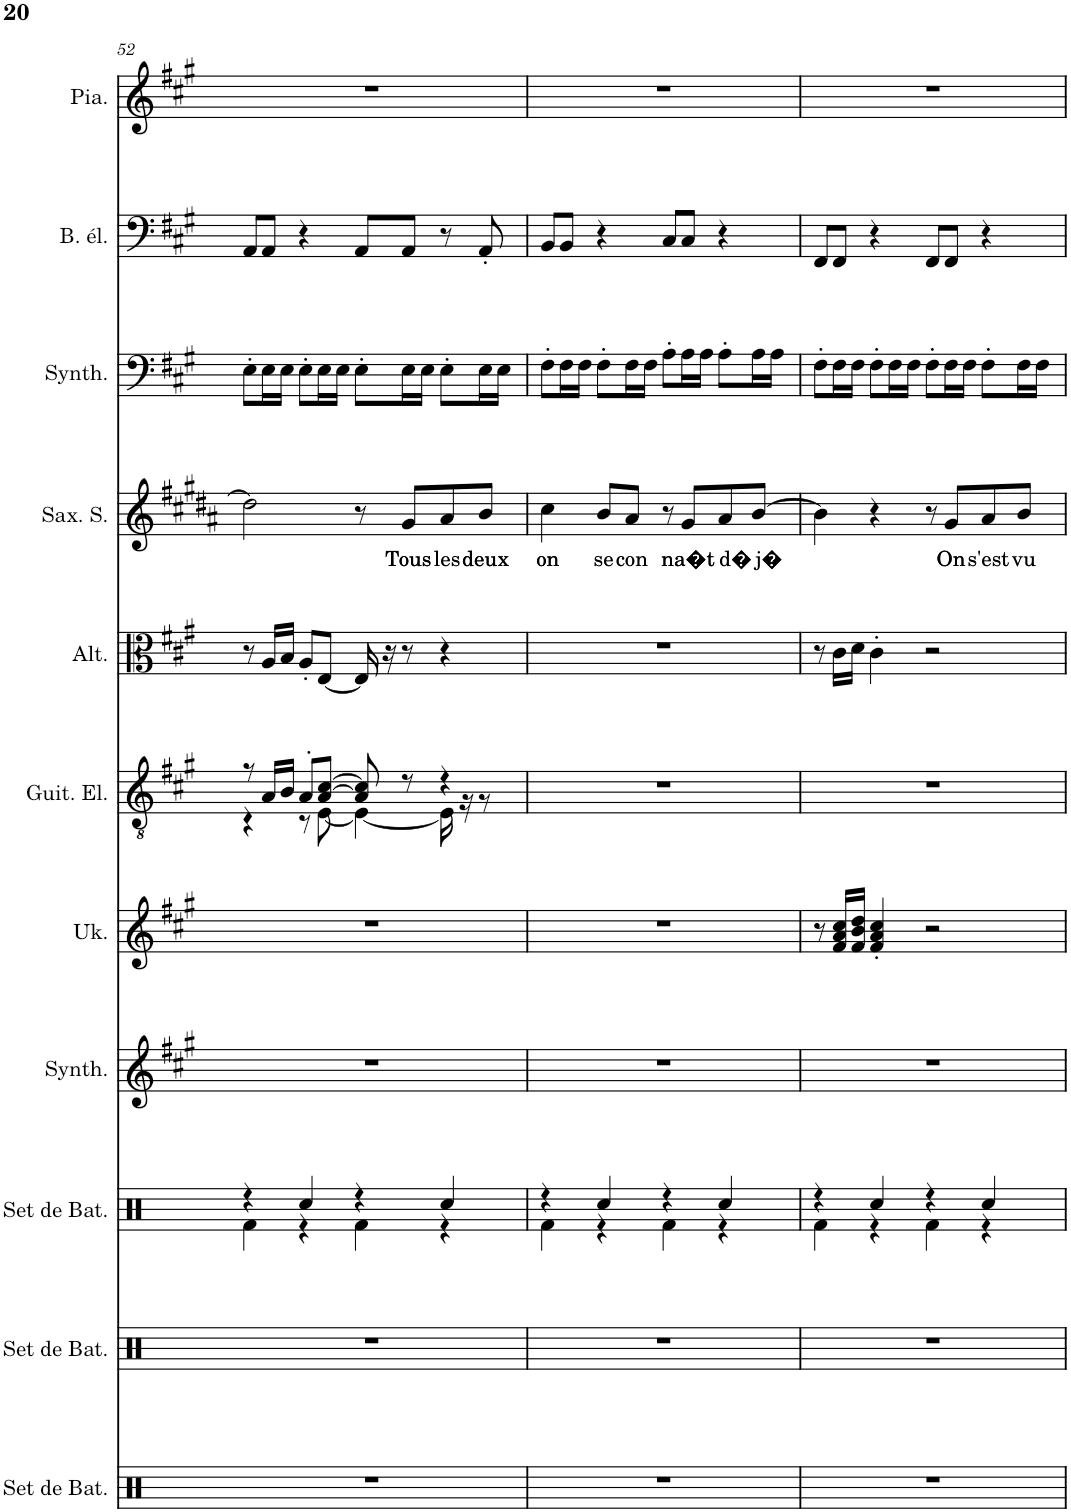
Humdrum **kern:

**kern	**kern	**kern	**kern	**kern	**kern	**kern	**kern	**text	**kern	**kern	**kern
*part11	*part10	*part9	*part8	*part7	*part6	*part5	*part4	*part4	*part3	*part2	*part1
*staff11	*staff10	*staff9	*staff8	*staff7	*staff6	*staff5	*staff4	*staff4	*staff3	*staff2	*staff1
*I"Set de batterie (Grand), Midi 12	*I"Set de batterie (Grand), Midi 11	*I"Set de batterie (Grand), Midi 10	*I"Synthétiseur d'instruments à cordes, strings	*I"Ukulélé, acc Guit	*I"Guitare électrique, overdrive	*I"Altos (section), nappes	*I"Saxophone Soprano	*	*I"Synthétiseur Pad, nappe1	*I"Basse électrique à 5 cordes, basse	*I"Piano, piano
*I'Set de Bat.	*I'Set de Bat.	*I'Set de Bat.	*I'Synth.	*I'Uk.	*I'Guit. El.	*I'Alt.	*I'Sax. S.	*	*I'Synth.	*I'B. él.	*I'Pia.
!!LO:PB:g=z
*clefX	*clefX	*clefX	*clefG2	*clefG2	*clefGv2	*clefC3	*clefG2	*	*clefF4	*clefF4	*clefG2
*	*	*	*	*	*	*	*Trd1c2	*	*	*Trd7c12	*
*k[]	*k[]	*k[]	*k[f#c#g#]	*k[f#c#g#]	*k[f#c#g#]	*k[f#c#g#]	*k[f#c#g#d#a#]	*	*k[f#c#g#]	*k[f#c#g#]	*k[f#c#g#]
*M4/4	*M4/4	*M4/4	*M4/4	*M4/4	*M4/4	*M4/4	*M4/4	*	*M4/4	*M4/4	*M4/4
=52	=52	=52	=52	=52	=52	=52	=52	=52	=52	=52	=52
*	*	*^	*	*	*^	*	*	*	*	*	*
1r	1r	4r	4Rf\	1r	1r	8r	4r	8r	2dd#\]	.	8E'\L	8AA/L	1r
.	.	.	.	.	.	16A/LL	.	16A/LL	.	.	16E\L	8AA/J	.
.	.	.	.	.	.	16B/JJ	.	16B/JJ	.	.	16E\JJ	.	.
.	.	4Rcc/	4r	.	.	8A'/L	8r	8A'/L	.	.	8E'\L	4r	.
.	.	.	.	.	.	[8A/ [8c#/J	[8E\	[8E/J	.	.	16E\L	.	.
.	.	.	.	.	.	.	.	.	.	.	16E\JJ	.	.
.	.	4r	4Rf\	.	.	8A/] 8c#/]	4E\_	16E/]	8r	.	8E'\L	8AA/L	.
.	.	.	.	.	.	.	.	16r	.	.	.	.	.
!	!	!	!	!	!	!	!	!	!	!LO:LY:b	!	!	!
.	.	.	.	.	.	8r	.	8r	8g#/L	Tous	16E\L	8AA/J	.
.	.	.	.	.	.	.	.	.	.	.	16E\JJ	.	.
!	!	!	!	!	!	!	!	!	!	!LO:LY:b	!	!	!
.	.	4Rcc/	4r	.	.	4r	16E\]	4r	8a#/	les	8E'\L	8r	.
.	.	.	.	.	.	.	16r	.	.	.	.	.	.
!	!	!	!	!	!	!	!	!	!	!LO:LY:b	!	!	!
.	.	.	.	.	.	.	8r	.	8b/J	deux	16E\L	8AA'/	.
.	.	.	.	.	.	.	.	.	.	.	16E\JJ	.	.
*	*	*	*	*	*	*v	*v	*	*	*	*	*	*
=53	=53	=53	=53	=53	=53	=53	=53	=53	=53	=53	=53	=53
!	!	!	!	!	!	!	!	!	!LO:LY:b	!	!	!
1r	1r	4r	4Rf\	1r	1r	1r	1r	4cc#\	on	8F#'\L	8BB/L	1r
.	.	.	.	.	.	.	.	.	.	16F#\L	8BB/J	.
.	.	.	.	.	.	.	.	.	.	16F#\JJ	.	.
!	!	!	!	!	!	!	!	!	!LO:LY:b	!	!	!
.	.	4Rcc/	4r	.	.	.	.	8b/L	se	8F#'\L	4r	.
!	!	!	!	!	!	!	!	!	!LO:LY:b	!	!	!
.	.	.	.	.	.	.	.	8a#/J	con	16F#\L	.	.
.	.	.	.	.	.	.	.	.	.	16F#\JJ	.	.
.	.	4r	4Rf\	.	.	.	.	8r	.	8A'\L	8C#/L	.
!	!	!	!	!	!	!	!	!	!LO:LY:b	!	!	!
.	.	.	.	.	.	.	.	8g#/L	na�t	16A\L	8C#/J	.
.	.	.	.	.	.	.	.	.	.	16A\JJ	.	.
!	!	!	!	!	!	!	!	!	!LO:LY:b	!	!	!
.	.	4Rcc/	4r	.	.	.	.	8a#/	d�	8A'\L	4r	.
!	!	!	!	!	!	!	!	!	!LO:LY:b	!	!	!
.	.	.	.	.	.	.	.	[8b/J	j�	16A\L	.	.
.	.	.	.	.	.	.	.	.	.	16A\JJ	.	.
=54	=54	=54	=54	=54	=54	=54	=54	=54	=54	=54	=54	=54
1r	1r	4r	4Rf\	1r	8r	1r	8r	4b\]	.	8F#'\L	8FF#/L	1r
.	.	.	.	.	16f#/ 16a/ 16cc#/LL	.	16c#\LL	.	.	16F#\L	8FF#/J	.
.	.	.	.	.	16f#/ 16b/ 16dd/JJ	.	16d\JJ	.	.	16F#\JJ	.	.
.	.	4Rcc/	4r	.	4f#/' 4a/' 4cc#/'	.	4c#'\	4r	.	8F#'\L	4r	.
.	.	.	.	.	.	.	.	.	.	16F#\L	.	.
.	.	.	.	.	.	.	.	.	.	16F#\JJ	.	.
.	.	4r	4Rf\	.	2r	.	2r	8r	.	8F#'\L	8FF#/L	.
!	!	!	!	!	!	!	!	!	!LO:LY:b	!	!	!
.	.	.	.	.	.	.	.	8g#/L	On	16F#\L	8FF#/J	.
.	.	.	.	.	.	.	.	.	.	16F#\JJ	.	.
!	!	!	!	!	!	!	!	!	!LO:LY:b	!	!	!
.	.	4Rcc/	4r	.	.	.	.	8a#/	s'est	8F#'\L	4r	.
!	!	!	!	!	!	!	!	!	!LO:LY:b	!	!	!
.	.	.	.	.	.	.	.	8b/J	vu	16F#\L	.	.
.	.	.	.	.	.	.	.	.	.	16F#\JJ	.	.
*	*	*v	*v	*	*	*	*	*	*	*	*	*
=	=	=	=	=	=	=	=	=	=	=	=
*-	*-	*-	*-	*-	*-	*-	*-	*-	*-	*-	*-
